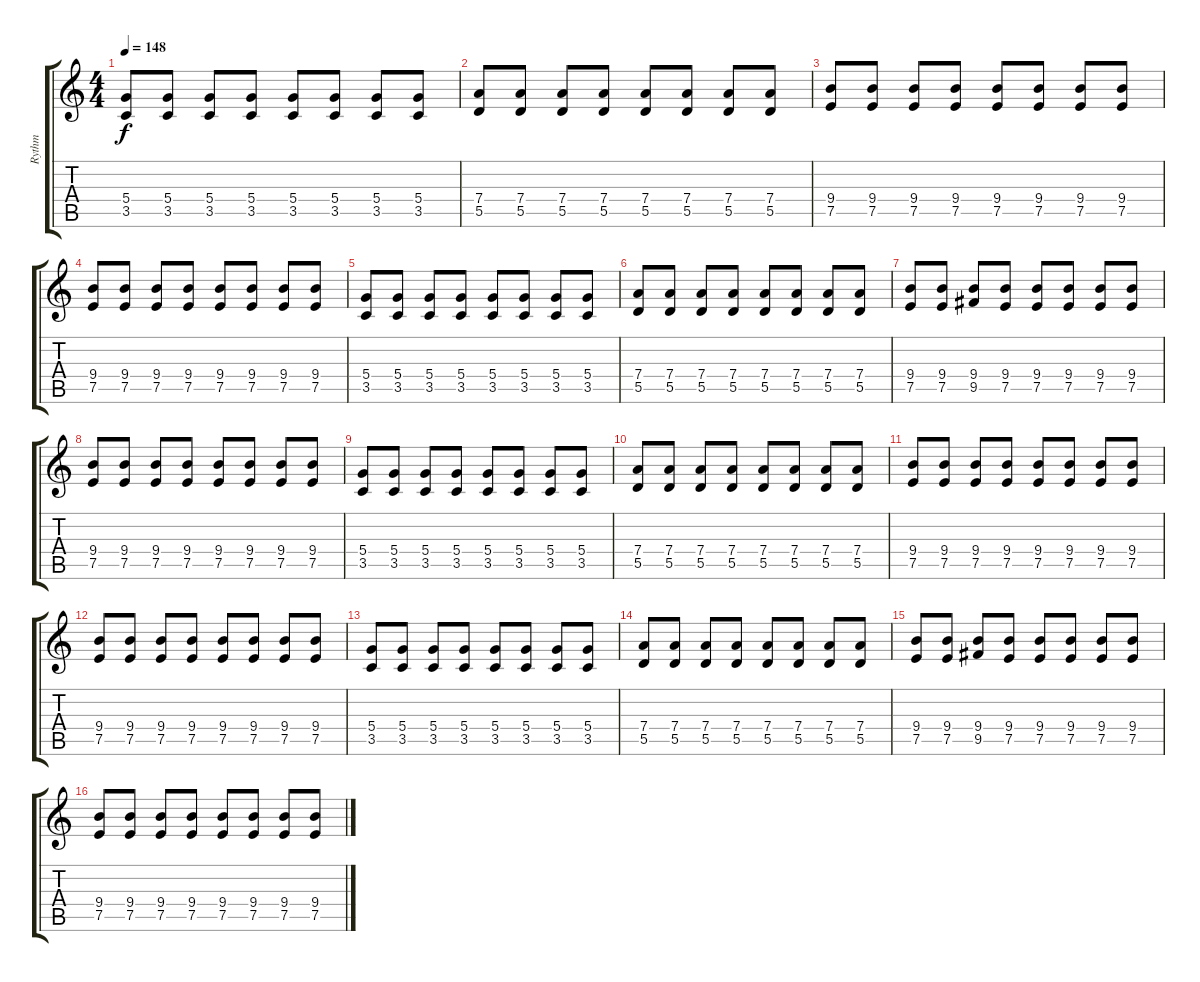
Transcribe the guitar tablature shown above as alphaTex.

\track ("Rythm" "Rythm") {instrument distortionguitar}
\staff {score tabs}
\tuning (E4 B3 G3 D3 A2 E2) {hide}
\ts (4 4)
\tempo 148
\clef g2
\ks c
(5.4 3.5).8{dy f} (5.4 3.5).8 (5.4 3.5).8 (5.4 3.5).8 (5.4 3.5).8 (5.4 3.5).8 (5.4 3.5).8 (5.4 3.5).8 |
(7.4 5.5).8 (7.4 5.5).8 (7.4 5.5).8 (7.4 5.5).8 (7.4 5.5).8 (7.4 5.5).8 (7.4 5.5).8 (7.4 5.5).8 |
(9.4 7.5).8 (9.4 7.5).8 (9.4 7.5).8 (9.4 7.5).8 (9.4 7.5).8 (9.4 7.5).8 (9.4 7.5).8 (9.4 7.5).8 |
(9.4 7.5).8 (9.4 7.5).8 (9.4 7.5).8 (9.4 7.5).8 (9.4 7.5).8 (9.4 7.5).8 (9.4 7.5).8 (9.4 7.5).8 |
(5.4 3.5).8 (5.4 3.5).8 (5.4 3.5).8 (5.4 3.5).8 (5.4 3.5).8 (5.4 3.5).8 (5.4 3.5).8 (5.4 3.5).8 |
(7.4 5.5).8 (7.4 5.5).8 (7.4 5.5).8 (7.4 5.5).8 (7.4 5.5).8 (7.4 5.5).8 (7.4 5.5).8 (7.4 5.5).8 |
(9.4 7.5).8 (9.4 7.5).8 (9.4 9.5).8 (9.4 7.5).8 (9.4 7.5).8 (9.4 7.5).8 (9.4 7.5).8 (9.4 7.5).8 |
(9.4 7.5).8 (9.4 7.5).8 (9.4 7.5).8 (9.4 7.5).8 (9.4 7.5).8 (9.4 7.5).8 (9.4 7.5).8 (9.4 7.5).8 |
(5.4 3.5).8 (5.4 3.5).8 (5.4 3.5).8 (5.4 3.5).8 (5.4 3.5).8 (5.4 3.5).8 (5.4 3.5).8 (5.4 3.5).8 |
(7.4 5.5).8 (7.4 5.5).8 (7.4 5.5).8 (7.4 5.5).8 (7.4 5.5).8 (7.4 5.5).8 (7.4 5.5).8 (7.4 5.5).8 |
(9.4 7.5).8 (9.4 7.5).8 (9.4 7.5).8 (9.4 7.5).8 (9.4 7.5).8 (9.4 7.5).8 (9.4 7.5).8 (9.4 7.5).8 |
(9.4 7.5).8 (9.4 7.5).8 (9.4 7.5).8 (9.4 7.5).8 (9.4 7.5).8 (9.4 7.5).8 (9.4 7.5).8 (9.4 7.5).8 |
(5.4 3.5).8 (5.4 3.5).8 (5.4 3.5).8 (5.4 3.5).8 (5.4 3.5).8 (5.4 3.5).8 (5.4 3.5).8 (5.4 3.5).8 |
(7.4 5.5).8 (7.4 5.5).8 (7.4 5.5).8 (7.4 5.5).8 (7.4 5.5).8 (7.4 5.5).8 (7.4 5.5).8 (7.4 5.5).8 |
(9.4 7.5).8 (9.4 7.5).8 (9.4 9.5).8 (9.4 7.5).8 (9.4 7.5).8 (9.4 7.5).8 (9.4 7.5).8 (9.4 7.5).8 |
(9.4 7.5).8 (9.4 7.5).8 (9.4 7.5).8 (9.4 7.5).8 (9.4 7.5).8 (9.4 7.5).8 (9.4 7.5).8 (9.4 7.5).8
